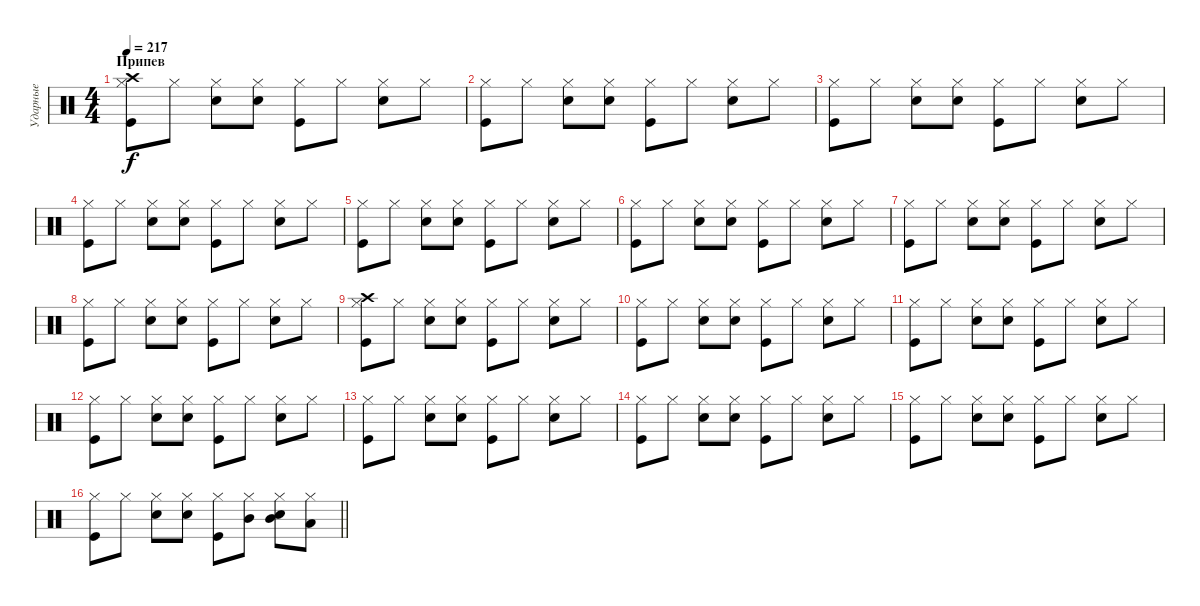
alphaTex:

\track ("Ударные" "Ударные") {instrument percussion}
\staff {score}
\articulation defaults
\ts (4 4)
\section ("" "Припев")
\tempo 217
\clef neutral
\ks c
("Kick (hit)" "Hi-Hat (closed)" "Crash high (hit)").8{dy f} "Hi-Hat (closed)".8 ("Snare (hit) 2" "Hi-Hat (closed)").8 ("Snare (hit) 2" "Hi-Hat (closed)").8 ("Kick (hit)" "Hi-Hat (closed)").8 "Hi-Hat (closed)".8 ("Snare (hit) 2" "Hi-Hat (closed)").8 "Hi-Hat (closed)".8 |
("Kick (hit)" "Hi-Hat (closed)").8 "Hi-Hat (closed)".8 ("Snare (hit) 2" "Hi-Hat (closed)").8 ("Snare (hit) 2" "Hi-Hat (closed)").8 ("Kick (hit)" "Hi-Hat (closed)").8 "Hi-Hat (closed)".8 ("Snare (hit) 2" "Hi-Hat (closed)").8 "Hi-Hat (closed)".8 |
("Kick (hit)" "Hi-Hat (closed)").8 "Hi-Hat (closed)".8 ("Snare (hit) 2" "Hi-Hat (closed)").8 ("Snare (hit) 2" "Hi-Hat (closed)").8 ("Kick (hit)" "Hi-Hat (closed)").8 "Hi-Hat (closed)".8 ("Snare (hit) 2" "Hi-Hat (closed)").8 "Hi-Hat (closed)".8 |
("Kick (hit)" "Hi-Hat (closed)").8 "Hi-Hat (closed)".8 ("Snare (hit) 2" "Hi-Hat (closed)").8 ("Snare (hit) 2" "Hi-Hat (closed)").8 ("Kick (hit)" "Hi-Hat (closed)").8 "Hi-Hat (closed)".8 ("Snare (hit) 2" "Hi-Hat (closed)").8 "Hi-Hat (closed)".8 |
("Kick (hit)" "Hi-Hat (closed)").8 "Hi-Hat (closed)".8 ("Snare (hit) 2" "Hi-Hat (closed)").8 ("Snare (hit) 2" "Hi-Hat (closed)").8 ("Kick (hit)" "Hi-Hat (closed)").8 "Hi-Hat (closed)".8 ("Snare (hit) 2" "Hi-Hat (closed)").8 "Hi-Hat (closed)".8 |
("Kick (hit)" "Hi-Hat (closed)").8 "Hi-Hat (closed)".8 ("Snare (hit) 2" "Hi-Hat (closed)").8 ("Snare (hit) 2" "Hi-Hat (closed)").8 ("Kick (hit)" "Hi-Hat (closed)").8 "Hi-Hat (closed)".8 ("Snare (hit) 2" "Hi-Hat (closed)").8 "Hi-Hat (closed)".8 |
("Kick (hit)" "Hi-Hat (closed)").8 "Hi-Hat (closed)".8 ("Snare (hit) 2" "Hi-Hat (closed)").8 ("Snare (hit) 2" "Hi-Hat (closed)").8 ("Kick (hit)" "Hi-Hat (closed)").8 "Hi-Hat (closed)".8 ("Snare (hit) 2" "Hi-Hat (closed)").8 "Hi-Hat (closed)".8 |
("Kick (hit)" "Hi-Hat (closed)").8 "Hi-Hat (closed)".8 ("Snare (hit) 2" "Hi-Hat (closed)").8 ("Snare (hit) 2" "Hi-Hat (closed)").8 ("Kick (hit)" "Hi-Hat (closed)").8 "Hi-Hat (closed)".8 ("Snare (hit) 2" "Hi-Hat (closed)").8 "Hi-Hat (closed)".8 |
("Kick (hit)" "Hi-Hat (closed)" "Crash high (hit)").8 "Hi-Hat (closed)".8 ("Snare (hit) 2" "Hi-Hat (closed)").8 ("Snare (hit) 2" "Hi-Hat (closed)").8 ("Kick (hit)" "Hi-Hat (closed)").8 "Hi-Hat (closed)".8 ("Snare (hit) 2" "Hi-Hat (closed)").8 "Hi-Hat (closed)".8 |
("Kick (hit)" "Hi-Hat (closed)").8 "Hi-Hat (closed)".8 ("Snare (hit) 2" "Hi-Hat (closed)").8 ("Snare (hit) 2" "Hi-Hat (closed)").8 ("Kick (hit)" "Hi-Hat (closed)").8 "Hi-Hat (closed)".8 ("Snare (hit) 2" "Hi-Hat (closed)").8 "Hi-Hat (closed)".8 |
("Kick (hit)" "Hi-Hat (closed)").8 "Hi-Hat (closed)".8 ("Snare (hit) 2" "Hi-Hat (closed)").8 ("Snare (hit) 2" "Hi-Hat (closed)").8 ("Kick (hit)" "Hi-Hat (closed)").8 "Hi-Hat (closed)".8 ("Snare (hit) 2" "Hi-Hat (closed)").8 "Hi-Hat (closed)".8 |
("Kick (hit)" "Hi-Hat (closed)").8 "Hi-Hat (closed)".8 ("Snare (hit) 2" "Hi-Hat (closed)").8 ("Snare (hit) 2" "Hi-Hat (closed)").8 ("Kick (hit)" "Hi-Hat (closed)").8 "Hi-Hat (closed)".8 ("Snare (hit) 2" "Hi-Hat (closed)").8 "Hi-Hat (closed)".8 |
("Kick (hit)" "Hi-Hat (closed)").8 "Hi-Hat (closed)".8 ("Snare (hit) 2" "Hi-Hat (closed)").8 ("Snare (hit) 2" "Hi-Hat (closed)").8 ("Kick (hit)" "Hi-Hat (closed)").8 "Hi-Hat (closed)".8 ("Snare (hit) 2" "Hi-Hat (closed)").8 "Hi-Hat (closed)".8 |
("Kick (hit)" "Hi-Hat (closed)").8 "Hi-Hat (closed)".8 ("Snare (hit) 2" "Hi-Hat (closed)").8 ("Snare (hit) 2" "Hi-Hat (closed)").8 ("Kick (hit)" "Hi-Hat (closed)").8 "Hi-Hat (closed)".8 ("Snare (hit) 2" "Hi-Hat (closed)").8 "Hi-Hat (closed)".8 |
("Kick (hit)" "Hi-Hat (closed)").8 "Hi-Hat (closed)".8 ("Snare (hit) 2" "Hi-Hat (closed)").8 ("Snare (hit) 2" "Hi-Hat (closed)").8 ("Kick (hit)" "Hi-Hat (closed)").8 "Hi-Hat (closed)".8 ("Snare (hit) 2" "Hi-Hat (closed)").8 "Hi-Hat (closed)".8 |
\barLineRight lightlight
("Kick (hit)" "Hi-Hat (closed)").8 "Hi-Hat (closed)".8 ("Snare (hit) 2" "Hi-Hat (closed)").8 ("Snare (hit) 2" "Hi-Hat (closed)").8 ("Kick (hit)" "Hi-Hat (closed)").8 ("Hi-Hat (closed)" "Mid Tom (hit)").8 ("Snare (hit) 2" "Hi-Hat (closed)" "Mid Tom (hit)").8 ("Hi-Hat (closed)" "Low Tom (hit)").8
